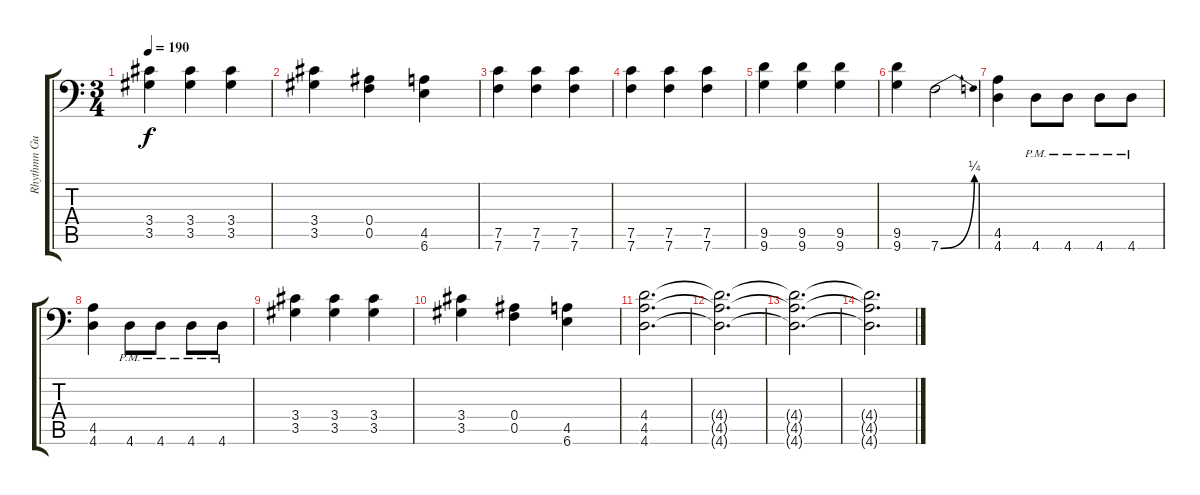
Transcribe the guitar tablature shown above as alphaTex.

\track ("Rhythmn Guitar #2" "Rhythmn Gu") {instrument distortionguitar}
\staff {score tabs}
\tuning (C4 G3 Eb3 Bb2 F2 Bb1) {hide}
\ts (3 4)
\tempo 190
\clef f4
\ks c
(3.4 3.5).4{dy f} (3.4 3.5).4 (3.4 3.5).4 |
(3.4 3.5).4 (0.4 0.5).4 (4.5 6.6).4 |
(7.5 7.6).4 (7.5 7.6).4 (7.5 7.6).4 |
(7.5 7.6).4 (7.5 7.6).4 (7.5 7.6).4 |
(9.5 9.6).4 (9.5 9.6).4 (9.5 9.6).4 |
(9.5 9.6).4 7.6{be (bend 0 0 60 1)}.2 |
(4.5 4.6).4 4.6{pm}.8 4.6{pm}.8 4.6{pm}.8 4.6{pm}.8 |
(4.5 4.6).4 4.6{pm}.8 4.6{pm}.8 4.6{pm}.8 4.6{pm}.8 |
(3.4 3.5).4 (3.4 3.5).4 (3.4 3.5).4 |
(3.4 3.5).4 (0.4 0.5).4 (4.5 6.6).4 |
(4.4 4.5 4.6).2{d} |
(4.4{t} 4.5{t} 4.6{t}).2{d} |
(4.4{t} 4.5{t} 4.6{t}).2{d} |
(4.4{t} 4.5{t} 4.6{t}).2{d}
